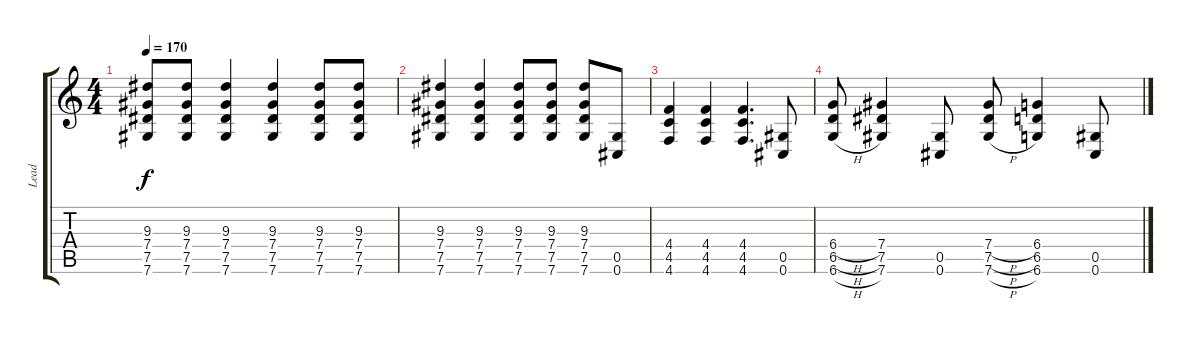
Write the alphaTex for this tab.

\track ("Lead" "Lead") {instrument distortionguitar}
\staff {score tabs}
\tuning (Eb4 Bb3 Gb3 Db3 Ab2 Db2) {hide}
\ts (4 4)
\tempo 170
\clef g2
\ks c
(9.3{t} 7.4{t} 7.5{t} 7.6{t}).8{dy f} (9.3 7.4 7.5 7.6).8 (9.3 7.4 7.5 7.6).4 (9.3 7.4 7.5 7.6).4 (9.3 7.4 7.5 7.6).8 (9.3 7.4 7.5 7.6).8 |
(9.3 7.4 7.5 7.6).4 (9.3 7.4 7.5 7.6).4 (9.3 7.4 7.5 7.6).8 (9.3 7.4 7.5 7.6).8 (9.3 7.4 7.5 7.6).8 (0.5 0.6).8 |
(4.4 4.5 4.6).4 (4.4 4.5 4.6).4 (4.4 4.5 4.6).4{d} (0.5 0.6).8 |
(6.4{h} 6.5{h} 6.6{h}).8 (7.4 7.5 7.6).4 (0.5 0.6).8 (7.4{h} 7.5{h} 7.6{h}).8 (6.4 6.5 6.6).4 (0.5 0.6).8
